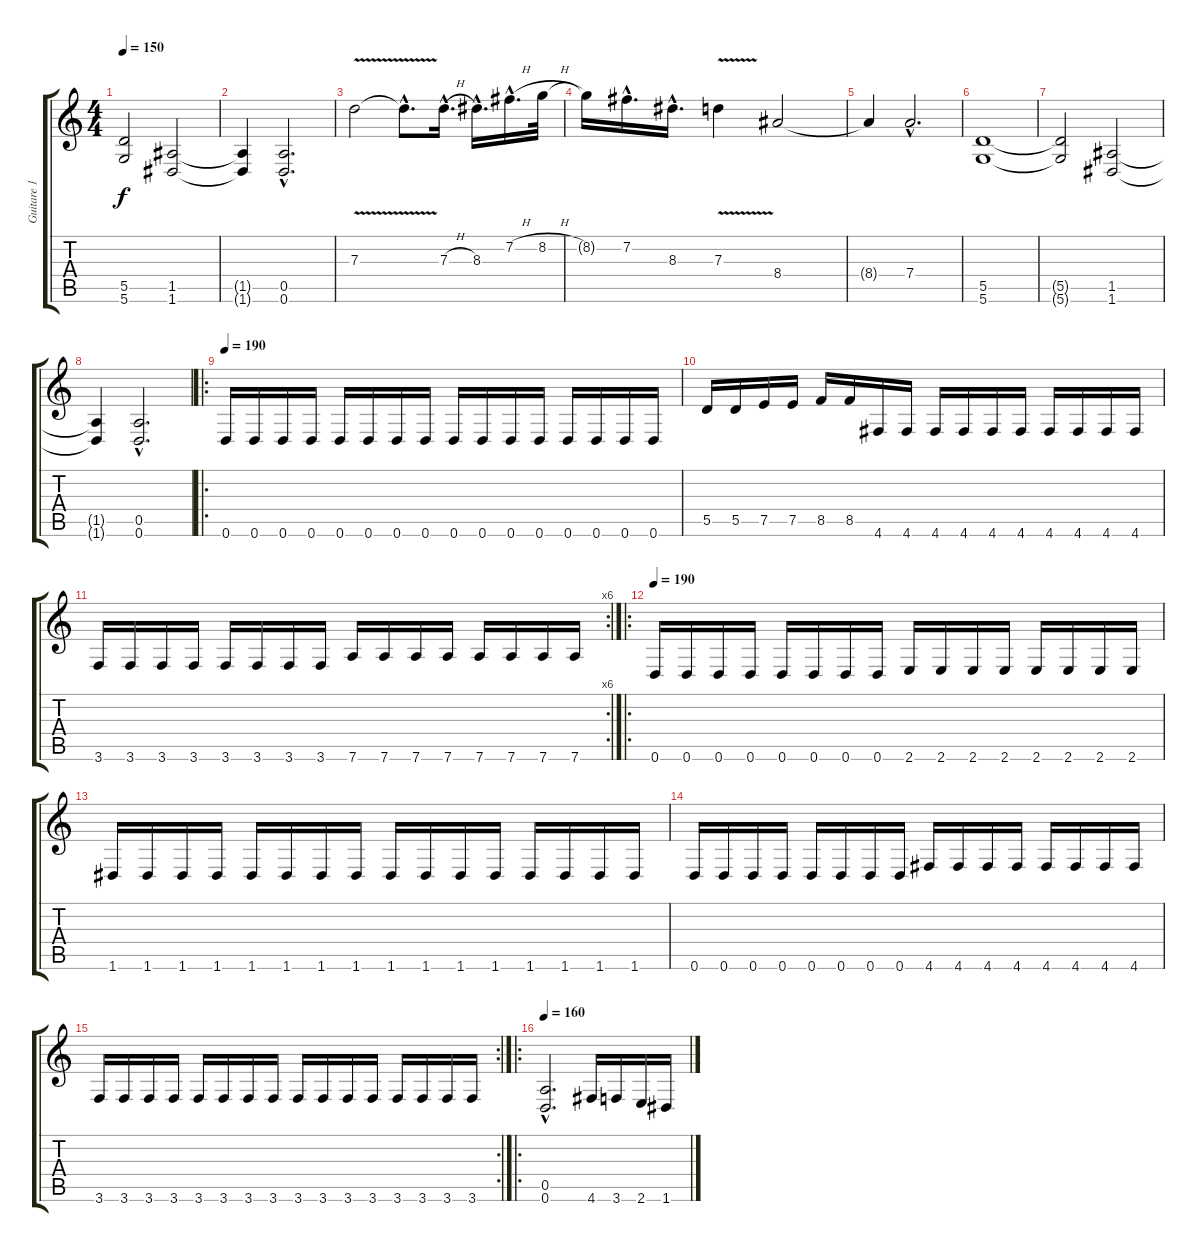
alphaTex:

\track ("Guitare 1" "Guitare 1") {instrument distortionguitar}
\staff {score tabs}
\tuning (E4 B3 G3 D3 A2 D2) {hide}
\ts (4 4)
\tempo 150
\clef g2
\ks c
(5.5{t} 5.6{t}).2{dy f} (1.5 1.6).2 |
(1.5{t} 1.6{t}).4 (0.5{hac} 0.6{hac}).2{d} |
7.3{v}.2 7.3{hac t}.8{d} 7.3{h hac}.16{d} 8.3{hac}.16{d} 7.2{h hac}.16{d} 8.2{h}.32 |
8.2{t}.16 7.2{hac}.16{d} 8.3{hac}.16{d} 7.3{v}.4 8.4.2 |
8.4{t}.4 7.4{hac}.2{d} |
(5.5 5.6).1 |
(5.5{t} 5.6{t}).2 (1.5 1.6).2 |
(1.5{t} 1.6{t}).4 (0.5{hac} 0.6{hac}).2{d} |
\ro
\tempo 190
0.6.16 0.6.16 0.6.16 0.6.16 0.6.16 0.6.16 0.6.16 0.6.16 0.6.16 0.6.16 0.6.16 0.6.16 0.6.16 0.6.16 0.6.16 0.6.16 |
5.5.16 5.5.16 7.5.16 7.5.16 8.5.16 8.5.16 4.6.16 4.6.16 4.6.16 4.6.16 4.6.16 4.6.16 4.6.16 4.6.16 4.6.16 4.6.16 |
\rc 6
3.6.16 3.6.16 3.6.16 3.6.16 3.6.16 3.6.16 3.6.16 3.6.16 7.6.16 7.6.16 7.6.16 7.6.16 7.6.16 7.6.16 7.6.16 7.6.16 |
\ro
\tempo 190
0.6.16 0.6.16 0.6.16 0.6.16 0.6.16 0.6.16 0.6.16 0.6.16 2.6.16 2.6.16 2.6.16 2.6.16 2.6.16 2.6.16 2.6.16 2.6.16 |
1.6.16 1.6.16 1.6.16 1.6.16 1.6.16 1.6.16 1.6.16 1.6.16 1.6.16 1.6.16 1.6.16 1.6.16 1.6.16 1.6.16 1.6.16 1.6.16 |
0.6.16 0.6.16 0.6.16 0.6.16 0.6.16 0.6.16 0.6.16 0.6.16 4.6.16 4.6.16 4.6.16 4.6.16 4.6.16 4.6.16 4.6.16 4.6.16 |
\rc 2
3.6.16 3.6.16 3.6.16 3.6.16 3.6.16 3.6.16 3.6.16 3.6.16 3.6.16 3.6.16 3.6.16 3.6.16 3.6.16 3.6.16 3.6.16 3.6.16 |
\ro
\tempo 150
\tempo 160
(0.5{hac} 0.6{hac}).2{d} 4.6.16 3.6.16 2.6.16 1.6.16
